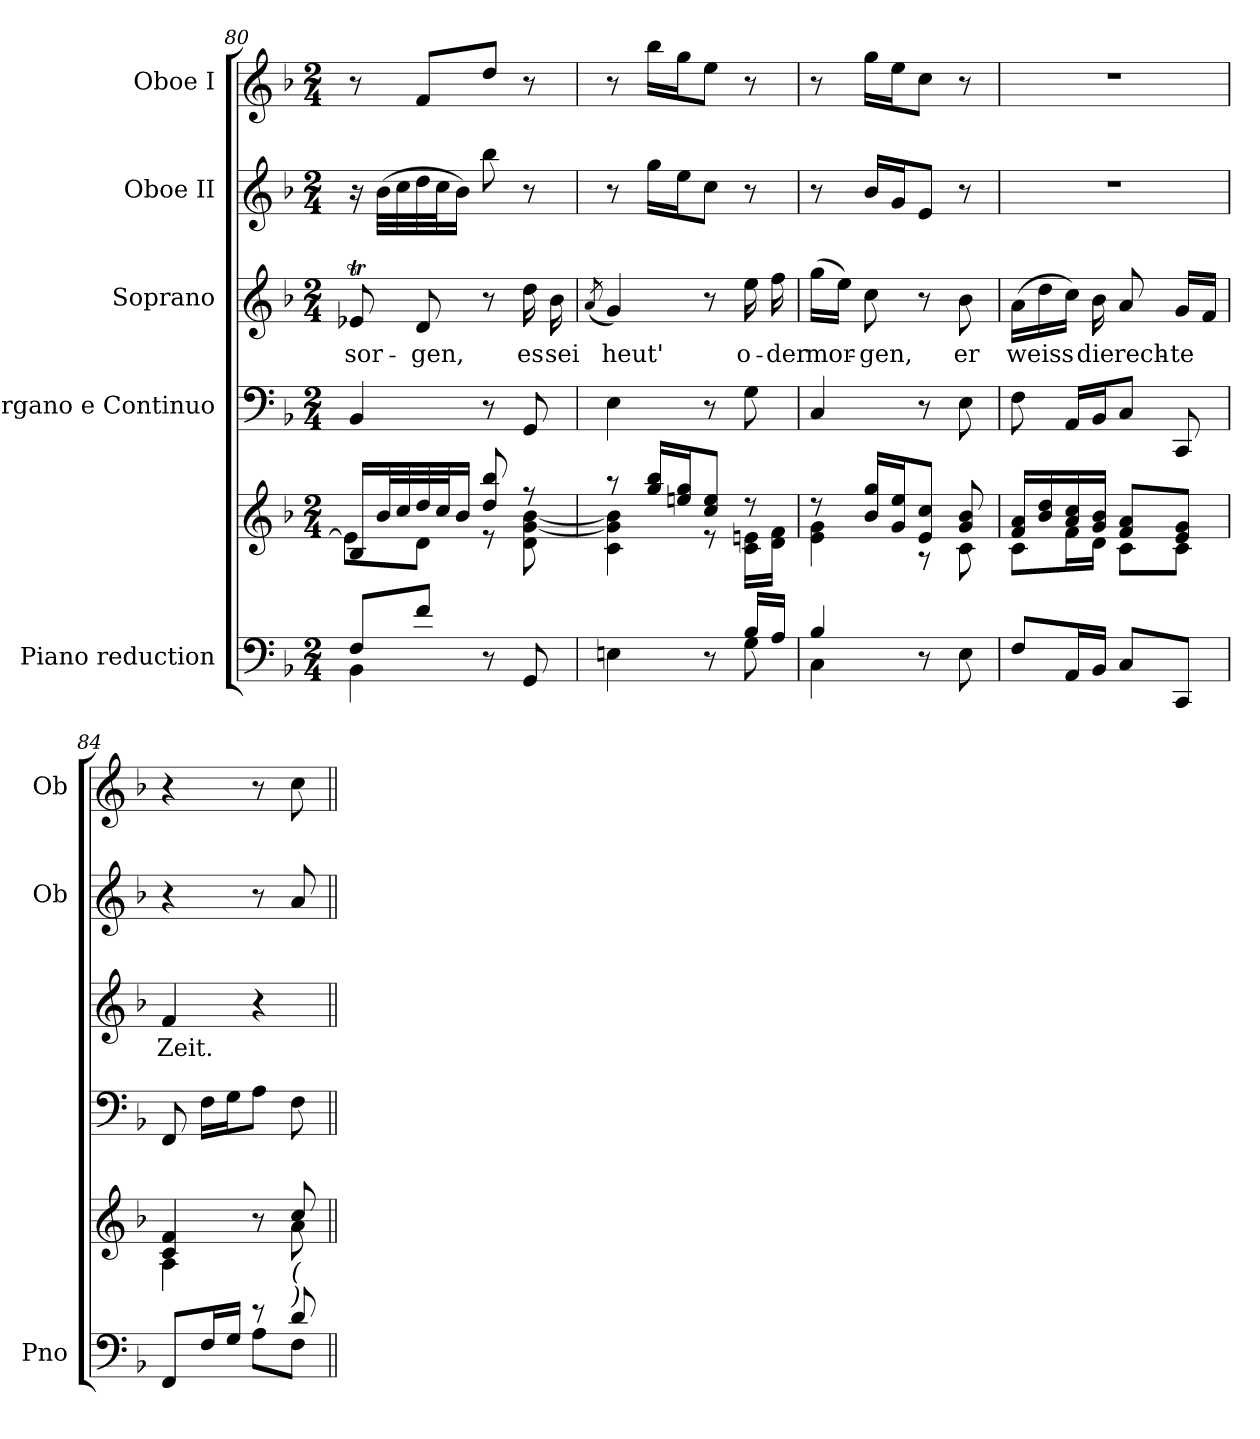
**kern	**kern	**kern	**kern	**text	**kern	**kern
*part5	*part5	*part4	*part3	*part3	*part2	*part1
*staff6	*staff5	*staff4	*staff3	*staff3	*staff2	*staff1
*I"Piano reduction	*	*I"Organo e Continuo	*I"Soprano	*	*I"Oboe II	*I"Oboe I
*I'Pno	*	*	*	*	*I'Ob	*I'Ob
*clefF4	*clefG2	*clefF4	*clefG2	*	*clefG2	*clefG2
*k[b-]	*k[b-]	*k[b-]	*k[b-]	*	*k[b-]	*k[b-]
*M2/4	*M2/4	*M2/4	*M2/4	*	*M2/4	*M2/4
=80	=80	=80	=80	=80	=80	=80
*^	*^	*	*	*	*	*
!	!	!	!	!	!	!LO:LY:b	!	!
8F/L	4BB-\	16B-/LL	8e-\L]	4BB-/	8e-XT/	sor-	16r	8r
.	.	32b-/L	.	.	.	.	(32b-\LLL	.
.	.	32cc/	.	.	.	.	32cc\	.
!	!	!	!	!	!	!LO:LY:b	!	!
8f/J	.	32dd/	8d\J	.	8d/	-gen,	32dd\	8f/L
.	.	32cc/J	.	.	.	.	32cc\J	.
.	.	16b-/JJ	.	.	.	.	16b-\JJ)	.
8r	8ryy	8dd/ 8bb-/	8r	8r	8r	.	8bb-\	8dd/J
!	!	!	!	!	!	!LO:LY:b	!	!
8GG/	8ryy	8r	8d\ [8g\ [8b-\	8GG/	16dd\	es	8r	8r
!	!	!	!	!	!	!LO:LY:b	!	!
.	.	.	.	.	16b-\	sei	.	.
=81	=81	=81	=81	=81	=81	=81	=81	=81
.	.	.	.	.	(8qa/	.	.	.
!	!	!	!	!	!	!LO:LY:b	!	!
4ryy	4En\	8r	4c\ 4g\] 4b-\]	4E\	4g/)	heut'	8r	8r
.	.	16gg/ 16bb-/LL	.	.	.	.	16gg\LL	16bb-\LL
.	.	16een/ 16gg/J	.	.	.	.	16ee\J	16gg\J
8r	8ryy	8cc/ 8ee/J	8r	8r	8r	.	8cc\J	8ee\J
!	!	!	!	!	!	!LO:LY:b	!	!
16B-/LL	8G\	8r	16c\ 16en\LL	8G\	16ee\	o-	8r	8r
!	!	!	!	!	!	!LO:LY:b	!	!
16A/JJ	.	.	16d\ 16f\JJ	.	16ff\	-der	.	.
=82	=82	=82	=82	=82	=82	=82	=82	=82
!	!	!	!	!	!	!LO:LY:b	!	!
4B-/	4C\	8r	4e\ 4g\	4C/	(16gg\LL	mor-	8r	8r
.	.	.	.	.	16ee\JJ)	.	.	.
!	!	!	!	!	!	!LO:LY:b	!	!
.	.	16b-/ 16gg/LL	.	.	8cc\	-gen,	16b-/LL	16gg\LL
.	.	16g/ 16ee/J	.	.	.	.	16g/J	16ee\J
8r	8ryy	8e/ 8cc/J	8r	8r	8r	.	8e/J	8cc\J
!	!	!	!	!	!	!LO:LY:b	!	!
8ryy	8E\	8g/ 8b-/	8c\	8E\	8b-\	er	8r	8r
!!LO:PB:g=z
=83	=83	=83	=83	=83	=83	=83	=83	=83
!	!	!	!	!	!	!LO:LY:b	!	!
*v	*v	*	*	*	*	*	*	*
8F/L	16f/ 16a/LL	8c\L	8F\	(16a\LL	weiss	2r	2r
.	16b-/ 16dd/	.	.	16dd\	.	.	.
16AA/L	16a/ 16cc/	16f\L	16AA/LL	16cc\JJ)	.	.	.
!	!	!	!	!	!LO:LY:b	!	!
16BB-/JJ	16g/ 16b-/JJ	16d\JJ	16BB-/J	16b-\	die	.	.
!	!	!	!	!	!LO:LY:b	!	!
8C/L	8f/ 8a/L	8c\L	8C/J	8a/	rech-	.	.
!	!	!	!	!	!LO:LY:b	!	!
8CC/J	8e/ 8g/J	8c\J	8CC/	16g/LL	-te	.	.
.	.	.	.	16f/JJ	.	.	.
=84	=84	=84	=84	=84	=84	=84	=84
*^	*	*	*	*	*	*	*
!	!	!	!	!	!	!LO:LY:b	!	!
4ryy	8FF/L	4c/ 4f/	4A\	8FF/	4f/	Zeit.	4r	4r
.	16F/L	.	.	16F\LL	.	.	.	.
.	16G/JJ	.	.	16G\J	.	.	.	.
8r	8A\L	8r	8ryy	8A\J	4r	.	8r	8r
!	!	!LO:TX:b:i:t=(	!	!	!	!	!	!
!	!	!LO:TX:b:i:t=)	!	!	!	!	!	!
8d/	8F\J	8cc/	8a\	8F\	.	.	8a/	8cc\
*v	*v	*	*	*	*	*	*	*
*	*v	*v	*	*	*	*	*
=||	=||	=||	=||	=||	=||	=||
*-	*-	*-	*-	*-	*-	*-
